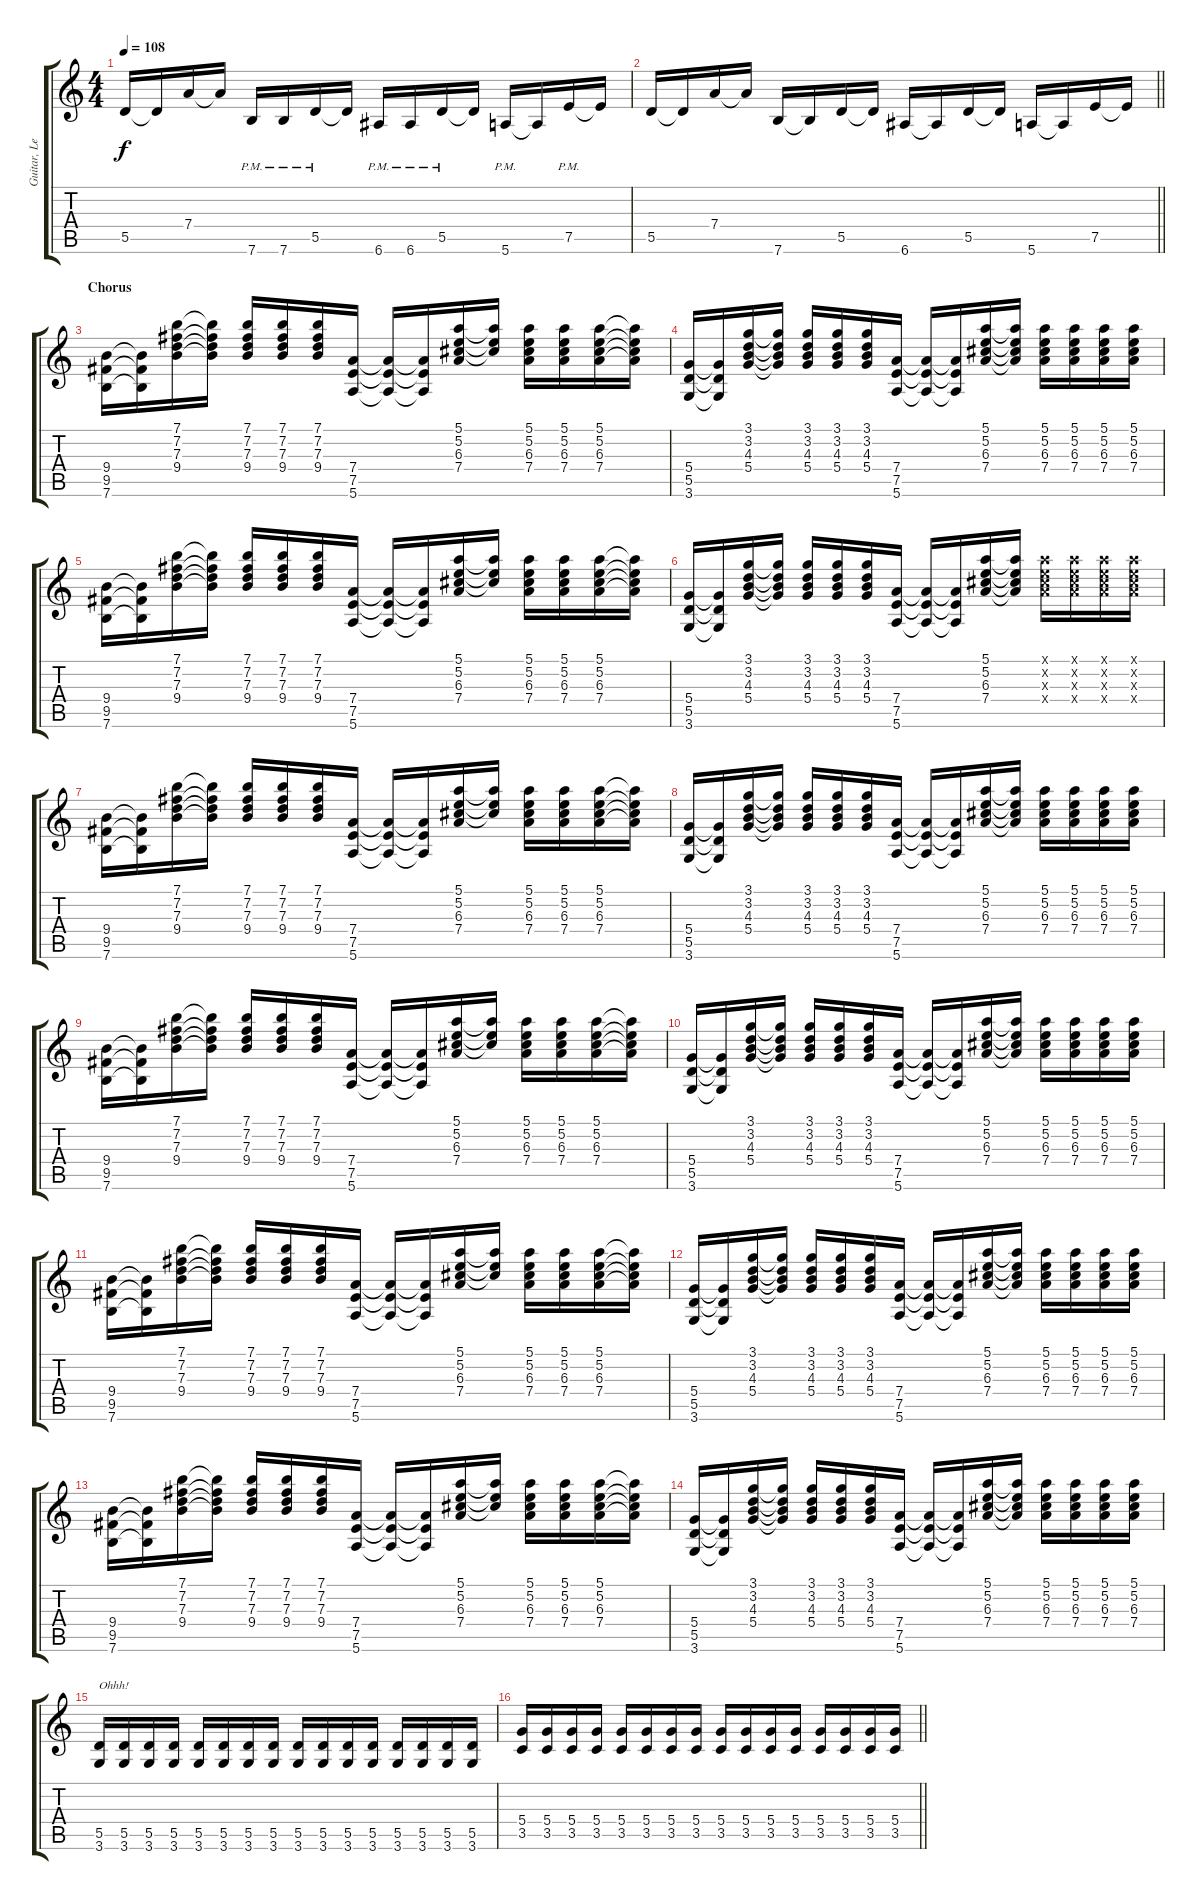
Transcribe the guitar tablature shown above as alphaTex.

\track ("Guitar, Lead (w/Solo)" "Guitar, Le") {instrument overdrivenguitar}
\staff {score tabs}
\tuning (E4 B3 G3 D3 A2 E2) {hide}
\ts (4 4)
\tempo 108
\clef g2
\ks c
5.5.16{dy f} 5.5{t}.16 7.4.16 7.4{t}.16 7.6{pm}.16 7.6{pm}.16 5.5{pm}.16 5.5{t}.16 6.6{pm}.16 6.6{pm}.16 5.5{pm}.16 5.5{t}.16 5.6{pm}.16 5.6{t}.16 7.5{pm}.16 7.5{t}.16 |
\barLineRight lightlight
5.5.16 5.5{t}.16 7.4.16 7.4{t}.16 7.6.16 7.6{t}.16 5.5.16 5.5{t}.16 6.6.16 6.6{t}.16 5.5.16 5.5{t}.16 5.6.16 5.6{t}.16 7.5.16 7.5{t}.16 |
\section ("" "Chorus")
(9.4 9.5 7.6).16 (9.4{t} 9.5{t} 7.6{t}).16 (7.1 7.2 7.3 9.4).16 (7.1{t} 7.2{t} 7.3{t} 9.4{t}).16 (7.1 7.2 7.3 9.4).16 (7.1 7.2 7.3 9.4).16 (7.1 7.2 7.3 9.4).16 (7.4 7.5 5.6).16 (7.4{t} 7.5{t} 5.6{t}).16 (7.4{t} 7.5{t} 5.6{t}).16 (5.1 5.2 6.3 7.4).16 (5.1{t} 5.2{t} 6.3{t}).16 (5.1 5.2 6.3 7.4).16 (5.1 5.2 6.3 7.4).16 (5.1 5.2 6.3 7.4).16 (5.1{t} 5.2{t} 6.3{t} 7.4{t}).16 |
(5.4 5.5 3.6).16 (5.4{t} 5.5{t} 3.6{t}).16 (3.1 3.2 4.3 5.4).16 (3.1{t} 3.2{t} 4.3{t} 5.4{t}).16 (3.1 3.2 4.3 5.4).16 (3.1 3.2 4.3 5.4).16 (3.1 3.2 4.3 5.4).16 (7.4 7.5 5.6).16 (7.4{t} 7.5{t} 5.6{t}).16 (7.4{t} 7.5{t} 5.6{t}).16 (5.1 5.2 6.3 7.4).16 (5.1{t} 5.2{t} 6.3{t} 7.4{t}).16 (5.1 5.2 6.3 7.4).16 (5.1 5.2 6.3 7.4).16 (5.1 5.2 6.3 7.4).16 (5.1 5.2 6.3 7.4).16 |
(9.4 9.5 7.6).16 (9.4{t} 9.5{t} 7.6{t}).16 (7.1 7.2 7.3 9.4).16 (7.1{t} 7.2{t} 7.3{t} 9.4{t}).16 (7.1 7.2 7.3 9.4).16 (7.1 7.2 7.3 9.4).16 (7.1 7.2 7.3 9.4).16 (7.4 7.5 5.6).16 (7.4{t} 7.5{t} 5.6{t}).16 (7.4{t} 7.5{t} 5.6{t}).16 (5.1 5.2 6.3 7.4).16 (5.1{t} 5.2{t} 6.3{t}).16 (5.1 5.2 6.3 7.4).16 (5.1 5.2 6.3 7.4).16 (5.1 5.2 6.3 7.4).16 (5.1{t} 5.2{t} 6.3{t} 7.4{t}).16 |
(5.4 5.5 3.6).16 (5.4{t} 5.5{t} 3.6{t}).16 (3.1 3.2 4.3 5.4).16 (3.1{t} 3.2{t} 4.3{t} 5.4{t}).16 (3.1 3.2 4.3 5.4).16 (3.1 3.2 4.3 5.4).16 (3.1 3.2 4.3 5.4).16 (7.4 7.5 5.6).16 (7.4{t} 7.5{t} 5.6{t}).16 (7.4{t} 7.5{t} 5.6{t}).16 (5.1 5.2 6.3 7.4).16 (5.1{t} 5.2{t} 6.3{t} 7.4{t}).16 (5.1{x} 5.2{x} 6.3{x} 7.4{x}).16 (5.1{x} 5.2{x} 6.3{x} 7.4{x}).16 (5.1{x} 5.2{x} 6.3{x} 7.4{x}).16 (5.1{x} 5.2{x} 6.3{x} 7.4{x}).16 |
(9.4 9.5 7.6).16 (9.4{t} 9.5{t} 7.6{t}).16 (7.1 7.2 7.3 9.4).16 (7.1{t} 7.2{t} 7.3{t} 9.4{t}).16 (7.1 7.2 7.3 9.4).16 (7.1 7.2 7.3 9.4).16 (7.1 7.2 7.3 9.4).16 (7.4 7.5 5.6).16 (7.4{t} 7.5{t} 5.6{t}).16 (7.4{t} 7.5{t} 5.6{t}).16 (5.1 5.2 6.3 7.4).16 (5.1{t} 5.2{t} 6.3{t}).16 (5.1 5.2 6.3 7.4).16 (5.1 5.2 6.3 7.4).16 (5.1 5.2 6.3 7.4).16 (5.1{t} 5.2{t} 6.3{t} 7.4{t}).16 |
(5.4 5.5 3.6).16 (5.4{t} 5.5{t} 3.6{t}).16 (3.1 3.2 4.3 5.4).16 (3.1{t} 3.2{t} 4.3{t} 5.4{t}).16 (3.1 3.2 4.3 5.4).16 (3.1 3.2 4.3 5.4).16 (3.1 3.2 4.3 5.4).16 (7.4 7.5 5.6).16 (7.4{t} 7.5{t} 5.6{t}).16 (7.4{t} 7.5{t} 5.6{t}).16 (5.1 5.2 6.3 7.4).16 (5.1{t} 5.2{t} 6.3{t} 7.4{t}).16 (5.1 5.2 6.3 7.4).16 (5.1 5.2 6.3 7.4).16 (5.1 5.2 6.3 7.4).16 (5.1 5.2 6.3 7.4).16 |
(9.4 9.5 7.6).16 (9.4{t} 9.5{t} 7.6{t}).16 (7.1 7.2 7.3 9.4).16 (7.1{t} 7.2{t} 7.3{t} 9.4{t}).16 (7.1 7.2 7.3 9.4).16 (7.1 7.2 7.3 9.4).16 (7.1 7.2 7.3 9.4).16 (7.4 7.5 5.6).16 (7.4{t} 7.5{t} 5.6{t}).16 (7.4{t} 7.5{t} 5.6{t}).16 (5.1 5.2 6.3 7.4).16 (5.1{t} 5.2{t} 6.3{t}).16 (5.1 5.2 6.3 7.4).16 (5.1 5.2 6.3 7.4).16 (5.1 5.2 6.3 7.4).16 (5.1{t} 5.2{t} 6.3{t} 7.4{t}).16 |
(5.4 5.5 3.6).16 (5.4{t} 5.5{t} 3.6{t}).16 (3.1 3.2 4.3 5.4).16 (3.1{t} 3.2{t} 4.3{t} 5.4{t}).16 (3.1 3.2 4.3 5.4).16 (3.1 3.2 4.3 5.4).16 (3.1 3.2 4.3 5.4).16 (7.4 7.5 5.6).16 (7.4{t} 7.5{t} 5.6{t}).16 (7.4{t} 7.5{t} 5.6{t}).16 (5.1 5.2 6.3 7.4).16 (5.1{t} 5.2{t} 6.3{t} 7.4{t}).16 (5.1 5.2 6.3 7.4).16 (5.1 5.2 6.3 7.4).16 (5.1 5.2 6.3 7.4).16 (5.1 5.2 6.3 7.4).16 |
(9.4 9.5 7.6).16 (9.4{t} 9.5{t} 7.6{t}).16 (7.1 7.2 7.3 9.4).16 (7.1{t} 7.2{t} 7.3{t} 9.4{t}).16 (7.1 7.2 7.3 9.4).16 (7.1 7.2 7.3 9.4).16 (7.1 7.2 7.3 9.4).16 (7.4 7.5 5.6).16 (7.4{t} 7.5{t} 5.6{t}).16 (7.4{t} 7.5{t} 5.6{t}).16 (5.1 5.2 6.3 7.4).16 (5.1{t} 5.2{t} 6.3{t}).16 (5.1 5.2 6.3 7.4).16 (5.1 5.2 6.3 7.4).16 (5.1 5.2 6.3 7.4).16 (5.1{t} 5.2{t} 6.3{t} 7.4{t}).16 |
(5.4 5.5 3.6).16 (5.4{t} 5.5{t} 3.6{t}).16 (3.1 3.2 4.3 5.4).16 (3.1{t} 3.2{t} 4.3{t} 5.4{t}).16 (3.1 3.2 4.3 5.4).16 (3.1 3.2 4.3 5.4).16 (3.1 3.2 4.3 5.4).16 (7.4 7.5 5.6).16 (7.4{t} 7.5{t} 5.6{t}).16 (7.4{t} 7.5{t} 5.6{t}).16 (5.1 5.2 6.3 7.4).16 (5.1{t} 5.2{t} 6.3{t} 7.4{t}).16 (5.1 5.2 6.3 7.4).16 (5.1 5.2 6.3 7.4).16 (5.1 5.2 6.3 7.4).16 (5.1 5.2 6.3 7.4).16 |
(9.4 9.5 7.6).16 (9.4{t} 9.5{t} 7.6{t}).16 (7.1 7.2 7.3 9.4).16 (7.1{t} 7.2{t} 7.3{t} 9.4{t}).16 (7.1 7.2 7.3 9.4).16 (7.1 7.2 7.3 9.4).16 (7.1 7.2 7.3 9.4).16 (7.4 7.5 5.6).16 (7.4{t} 7.5{t} 5.6{t}).16 (7.4{t} 7.5{t} 5.6{t}).16 (5.1 5.2 6.3 7.4).16 (5.1{t} 5.2{t} 6.3{t}).16 (5.1 5.2 6.3 7.4).16 (5.1 5.2 6.3 7.4).16 (5.1 5.2 6.3 7.4).16 (5.1{t} 5.2{t} 6.3{t} 7.4{t}).16 |
(5.4 5.5 3.6).16 (5.4{t} 5.5{t} 3.6{t}).16 (3.1 3.2 4.3 5.4).16 (3.1{t} 3.2{t} 4.3{t} 5.4{t}).16 (3.1 3.2 4.3 5.4).16 (3.1 3.2 4.3 5.4).16 (3.1 3.2 4.3 5.4).16 (7.4 7.5 5.6).16 (7.4{t} 7.5{t} 5.6{t}).16 (7.4{t} 7.5{t} 5.6{t}).16 (5.1 5.2 6.3 7.4).16 (5.1{t} 5.2{t} 6.3{t} 7.4{t}).16 (5.1 5.2 6.3 7.4).16 (5.1 5.2 6.3 7.4).16 (5.1 5.2 6.3 7.4).16 (5.1 5.2 6.3 7.4).16 |
(5.5 3.6).16{txt "Ohhh!"} (5.5 3.6).16 (5.5 3.6).16 (5.5 3.6).16 (5.5 3.6).16 (5.5 3.6).16 (5.5 3.6).16 (5.5 3.6).16 (5.5 3.6).16 (5.5 3.6).16 (5.5 3.6).16 (5.5 3.6).16 (5.5 3.6).16 (5.5 3.6).16 (5.5 3.6).16 (5.5 3.6).16 |
\barLineRight lightlight
(5.4 3.5).16 (5.4 3.5).16 (5.4 3.5).16 (5.4 3.5).16 (5.4 3.5).16 (5.4 3.5).16 (5.4 3.5).16 (5.4 3.5).16 (5.4 3.5).16 (5.4 3.5).16 (5.4 3.5).16 (5.4 3.5).16 (5.4 3.5).16 (5.4 3.5).16 (5.4 3.5).16 (5.4 3.5).16
